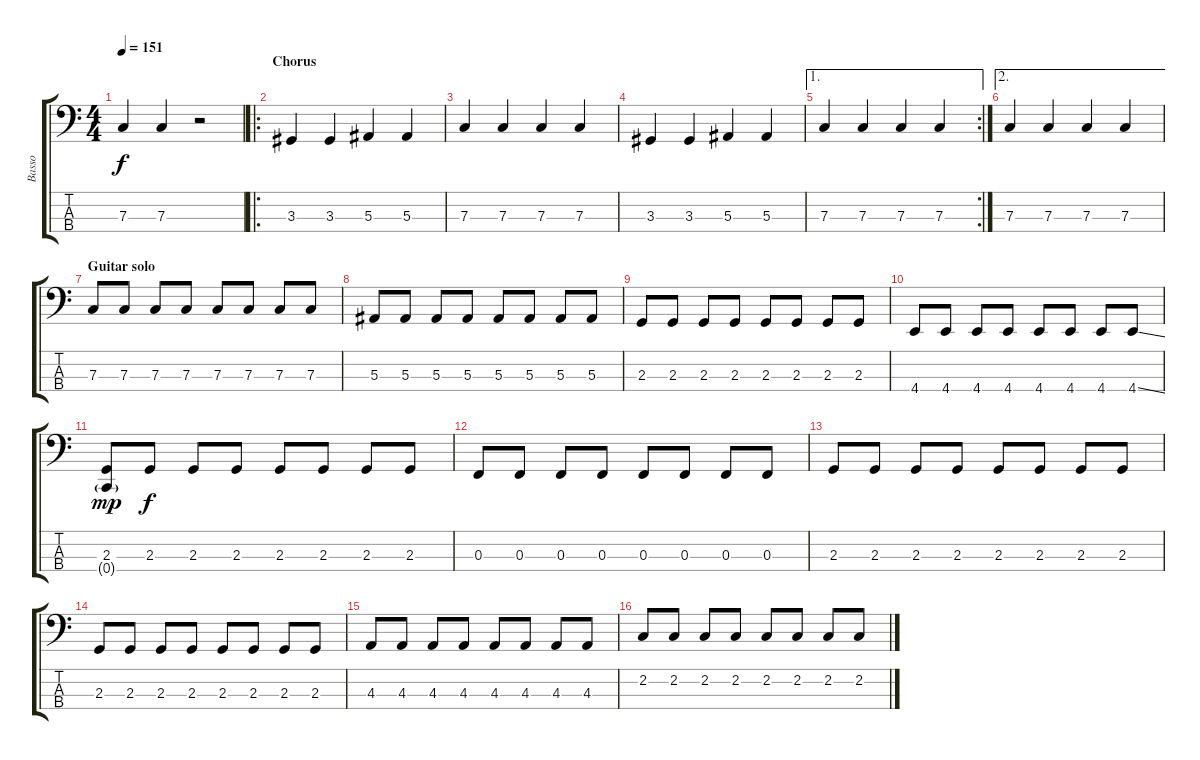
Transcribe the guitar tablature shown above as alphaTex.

\track ("Basso" "Basso") {instrument electricbasspick}
\staff {score tabs}
\tuning (Eb2 Bb1 F1 C1) {hide}
\ts (4 4)
\tempo 151
\clef f4
\ks c
7.3.4{dy f} 7.3.4 r.2 |
\ro
\section ("" "Chorus")
3.3.4 3.3.4 5.3.4 5.3.4 |
7.3.4 7.3.4 7.3.4 7.3.4 |
3.3.4 3.3.4 5.3.4 5.3.4 |
\ae 1
\rc 2
7.3.4 7.3.4 7.3.4 7.3.4 |
\ae 2
7.3.4 7.3.4 7.3.4 7.3.4 |
\section ("" "Guitar solo")
7.3.8 7.3.8 7.3.8 7.3.8 7.3.8 7.3.8 7.3.8 7.3.8 |
5.3.8 5.3.8 5.3.8 5.3.8 5.3.8 5.3.8 5.3.8 5.3.8 |
2.3.8 2.3.8 2.3.8 2.3.8 2.3.8 2.3.8 2.3.8 2.3.8 |
4.4.8 4.4.8 4.4.8 4.4.8 4.4.8 4.4.8 4.4.8 4.4{ss}.8 |
(2.3 0.4{g}).8{dy mp} 2.3.8{dy f} 2.3.8 2.3.8 2.3.8 2.3.8 2.3.8 2.3.8 |
0.3.8 0.3.8 0.3.8 0.3.8 0.3.8 0.3.8 0.3.8 0.3.8 |
2.3.8 2.3.8 2.3.8 2.3.8 2.3.8 2.3.8 2.3.8 2.3.8 |
2.3.8 2.3.8 2.3.8 2.3.8 2.3.8 2.3.8 2.3.8 2.3.8 |
4.3.8 4.3.8 4.3.8 4.3.8 4.3.8 4.3.8 4.3.8 4.3.8 |
2.2.8 2.2.8 2.2.8 2.2.8 2.2.8 2.2.8 2.2.8 2.2.8
